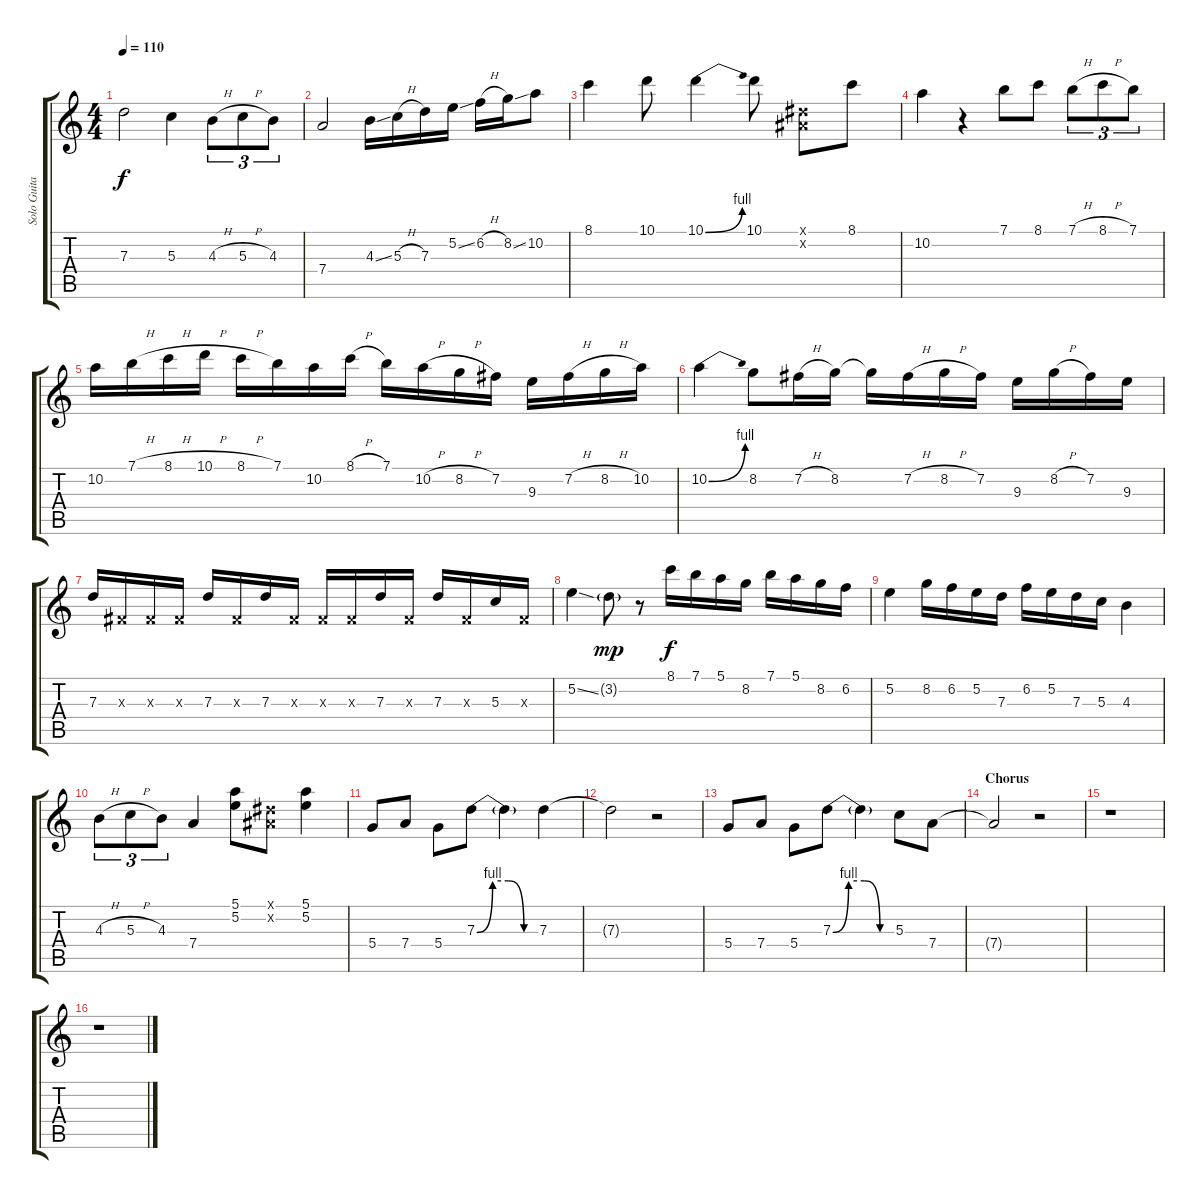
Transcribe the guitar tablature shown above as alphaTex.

\track ("Solo Guitar" "Solo Guita") {instrument electricguitarmuted}
\staff {score tabs}
\tuning (E4 B3 G3 D3 A2 E2) {hide}
\ts (4 4)
\tempo 110
\clef g2
\ks c
7.3.2{dy f} 5.3.4 4.3{h}.8{tu (3 2)} 5.3{h}.8{tu (3 2)} 4.3.8{tu (3 2)} |
7.4.2 4.3{ss}.16 5.3{h}.16 7.3.16 5.2{ss}.16 6.2{h}.16 8.2{ss}.16 10.2.8 |
8.1.4 10.1.8 10.1{be (bend 0 0 60 4)}.4 10.1.8 (-1.1{x} -1.2{x}).8 8.1.8 |
10.2.4 r.4 7.1.8 8.1.8 7.1{h}.8{tu (3 2)} 8.1{h}.8{tu (3 2)} 7.1.8{tu (3 2)} |
10.2.16 7.1{h}.16 8.1{h}.16 10.1{h}.16 8.1{h}.16 7.1.16 10.2.16 8.1{h}.16 7.1.16 10.2{h}.16 8.2{h}.16 7.2.16 9.3.16 7.2{h}.16 8.2{h}.16 10.2.16 |
10.2{be (bend 0 0 60 4)}.4 8.2.8 7.2{h}.16 8.2.16 8.2{t}.16 7.2{h}.16 8.2{h}.16 7.2.16 9.3.16 8.2{h}.16 7.2.16 9.3.16 |
7.3.16 -1.3{x}.16 -1.3{x}.16 -1.3{x}.16 7.3.16 -1.3{x}.16 7.3.16 -1.3{x}.16 -1.3{x}.16 -1.3{x}.16 7.3.16 -1.3{x}.16 7.3.16 -1.3{x}.16 5.3.16 -1.3{x}.16 |
5.2{ss}.4 3.2{g}.8{dy mp} r.8 8.1.16{dy f} 7.1.16 5.1.16 8.2.16 7.1.16 5.1.16 8.2.16 6.2.16 |
5.2.4 8.2.16 6.2.16 5.2.16 7.3.16 6.2.16 5.2.16 7.3.16 5.3.16 4.3.4 |
4.3{h}.8{tu (3 2)} 5.3{h}.8{tu (3 2)} 4.3.8{tu (3 2)} 7.4.4 (5.1 5.2).8 (-1.1{x} -1.2{x}).8 (5.1 5.2).4 |
5.4.8 7.4.8 5.4.8 7.3{be (custom 0 0 15 4 30 4 45 0 60 0)}.8 7.3{t}.4 7.3.4 |
7.3{t}.2 r.2 |
5.4.8 7.4.8 5.4.8 7.3{be (custom 0 0 15 4 30 4 45 0 60 0)}.8 7.3{t}.4 5.3.8 7.4.8 |
\section ("" "Chorus")
7.4{t}.2 r.2 |
r.1 |
r.1
